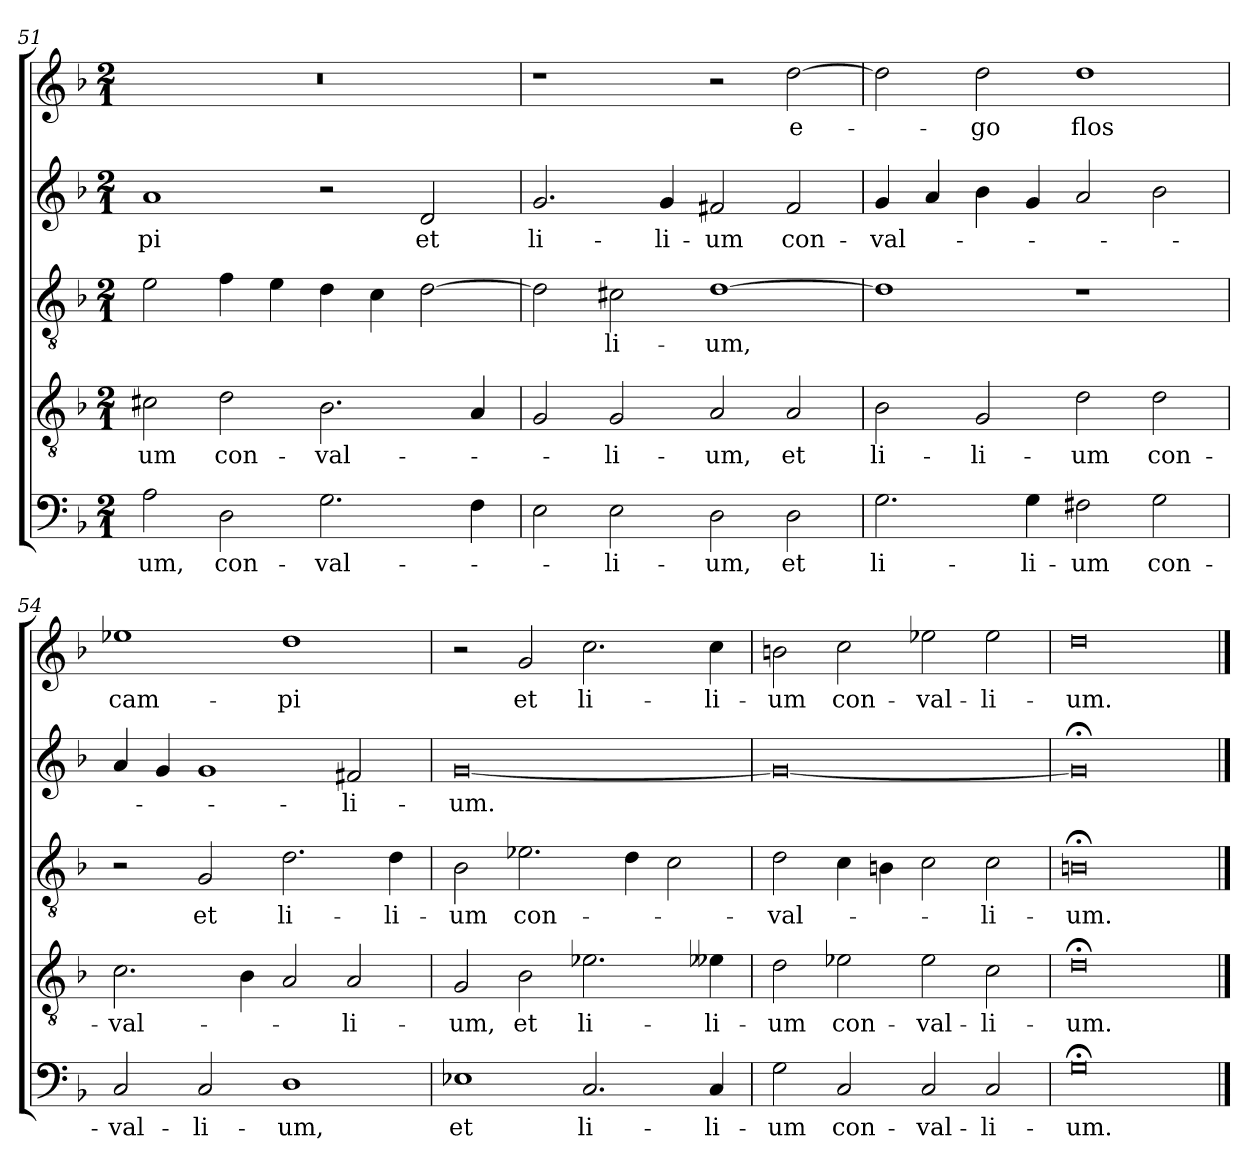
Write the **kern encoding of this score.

**kern	**text	**kern	**text	**kern	**text	**kern	**text	**kern	**text
*part5	*part5	*part4	*part4	*part3	*part3	*part2	*part2	*part1	*part1
*staff5	*staff5	*staff4	*staff4	*staff3	*staff3	*staff2	*staff2	*staff1	*staff1
*clefF4	*	*clefGv2	*	*clefGv2	*	*clefG2	*	*clefG2	*
*k[b-]	*	*k[b-]	*	*k[b-]	*	*k[b-]	*	*k[b-]	*
*F:	*	*F:	*	*F:	*	*F:	*	*F:	*
*M2/1	*	*M2/1	*	*M2/1	*	*M2/1	*	*M2/1	*
=51	=51	=51	=51	=51	=51	=51	=51	=51	=51
!	!LO:LY:b	!	!LO:LY:b	!	!	!	!LO:LY:b	!	!
2A\	-um,	2c#X\	-um	2e\	.	1a	-pi	0r	.
!	!LO:LY:b	!	!LO:LY:b	!	!	!	!	!	!
2D\	con-	2d\	con-	4f\	.	.	.	.	.
.	.	.	.	4e\	.	.	.	.	.
!	!LO:LY:b	!	!LO:LY:b	!	!	!	!	!	!
2.G\	-val-	2.B-\	-val-	4d\	.	2r	.	.	.
.	.	.	.	4c\	.	.	.	.	.
!	!	!	!	!	!	!	!LO:LY:b	!	!
.	.	.	.	[2d\	.	2d/	et	.	.
4F\	.	4A/	.	.	.	.	.	.	.
=52	=52	=52	=52	=52	=52	=52	=52	=52	=52
!	!	!	!	!	!	!	!LO:LY:b	!	!
2E\	.	2G/	.	2d\]	.	2.g/	li-	1r	.
!	!LO:LY:b	!	!LO:LY:b	!	!LO:LY:b	!	!	!	!
2E\	-li-	2G/	-li-	2c#X\	-li-	.	.	.	.
!	!	!	!	!	!	!	!LO:LY:b	!	!
.	.	.	.	.	.	4g/	-li-	.	.
!	!LO:LY:b	!	!LO:LY:b	!	!LO:LY:b	!	!LO:LY:b	!	!
2D\	-um,	2A/	-um,	[1d	-um,	2f#X/	-um	2r	.
!	!LO:LY:b	!	!LO:LY:b	!	!	!	!LO:LY:b	!	!LO:LY:b
2D\	et	2A/	et	.	.	2f#/	con-	[2dd\	e-
=53	=53	=53	=53	=53	=53	=53	=53	=53	=53
!	!LO:LY:b	!	!LO:LY:b	!	!	!	!LO:LY:b	!	!
2.G\	li-	2B-\	li-	1d]	.	4g/	-val-	2dd\]	.
.	.	.	.	.	.	4a/	.	.	.
!	!	!	!LO:LY:b	!	!	!	!	!	!LO:LY:b
.	.	2G/	-li-	.	.	4b-\	.	2dd\	-go
!	!LO:LY:b	!	!	!	!	!	!	!	!
4G\	-li-	.	.	.	.	4g/	.	.	.
!	!LO:LY:b	!	!LO:LY:b	!	!	!	!	!	!LO:LY:b
2F#X\	-um	2d\	-um	1r	.	2a/	.	1dd	flos
!	!LO:LY:b	!	!LO:LY:b	!	!	!	!	!	!
2G\	con-	2d\	con-	.	.	2b-\	.	.	.
=54	=54	=54	=54	=54	=54	=54	=54	=54	=54
!	!LO:LY:b	!	!LO:LY:b	!	!	!	!	!	!LO:LY:b
2C/	-val-	2.c\	-val-	2r	.	4a/	.	1ee-X	cam-
.	.	.	.	.	.	4g/	.	.	.
!	!LO:LY:b	!	!	!	!LO:LY:b	!	!	!	!
2C/	-li-	.	.	2G/	et	1g	.	.	.
.	.	4B-\	.	.	.	.	.	.	.
!	!LO:LY:b	!	!	!	!LO:LY:b	!	!	!	!LO:LY:b
1D	-um,	2A/	.	2.d\	li-	.	.	1dd	-pi
!	!	!	!LO:LY:b	!	!	!	!LO:LY:b	!	!
.	.	2A/	-li-	.	.	2f#X/	-li-	.	.
!	!	!	!	!	!LO:LY:b	!	!	!	!
.	.	.	.	4d\	-li-	.	.	.	.
!!LO:LB:g=z
=55	=55	=55	=55	=55	=55	=55	=55	=55	=55
!	!LO:LY:b	!	!LO:LY:b	!	!LO:LY:b	!	!LO:LY:b	!	!
1E-X	et	2G/	-um,	2B-\	-um	[0g	-um.	2r	.
!	!	!	!LO:LY:b	!	!LO:LY:b	!	!	!	!LO:LY:b
.	.	2B-\	et	2.e-X\	con-	.	.	2g/	et
!	!LO:LY:b	!	!LO:LY:b	!	!	!	!	!	!LO:LY:b
2.C/	li-	2.e-X\	li-	.	.	.	.	2.cc\	li-
.	.	.	.	4d\	.	.	.	.	.
.	.	.	.	2c\	.	.	.	.	.
!	!LO:LY:b	!	!LO:LY:b	!	!	!	!	!	!LO:LY:b
4C/	-li-	4e--\	-li-	.	.	.	.	4cc\	-li-
=56	=56	=56	=56	=56	=56	=56	=56	=56	=56
!	!LO:LY:b	!	!LO:LY:b	!	!LO:LY:b	!	!	!	!LO:LY:b
2G\	-um	2d\	-um	2d\	-val-	0g_	.	2bn\	-um
!	!LO:LY:b	!	!LO:LY:b	!	!	!	!	!	!LO:LY:b
2C/	con-	2e-\	con-	4c\	.	.	.	2cc\	con-
.	.	.	.	4B\	.	.	.	.	.
!	!LO:LY:b	!	!LO:LY:b	!	!	!	!	!	!LO:LY:b
2C/	-val-	2e-\	-val-	2c\	.	.	.	2ee-X\	-val-
!	!LO:LY:b	!	!LO:LY:b	!	!LO:LY:b	!	!	!	!LO:LY:b
2C/	-li-	2c\	-li-	2c\	-li-	.	.	2ee-\	-li-
=57	=57	=57	=57	=57	=57	=57	=57	=57	=57
!	!LO:LY:b	!	!LO:LY:b	!	!LO:LY:b	!	!	!	!LO:LY:b
0G;<	-um.	0d;<	-um.	0Bn;<	-um.	0g;<]	.	0dd	-um.
==	==	==	==	==	==	==	==	==	==
*-	*-	*-	*-	*-	*-	*-	*-	*-	*-
